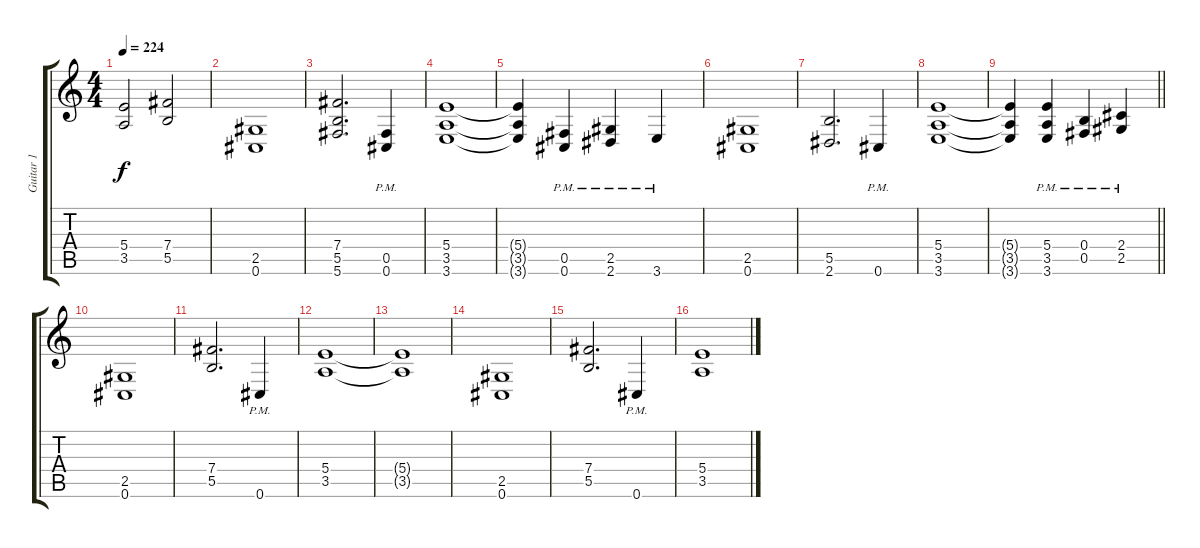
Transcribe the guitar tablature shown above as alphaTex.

\track ("Guitar 1" "Guitar 1") {instrument distortionguitar}
\staff {score tabs}
\tuning (Db4 Ab3 E3 B2 Gb2 Db2) {hide}
\ts (4 4)
\tempo 224
\clef g2
\ks c
(5.4{t} 3.5{t}).2{dy f} (7.4 5.5).2 |
(2.5 0.6).1 |
(7.4 5.5 5.6).2{d} (0.5{pm} 0.6{pm}).4 |
(5.4 3.5 3.6).1 |
(5.4{t} 3.5{t} 3.6{t}).4 (0.5{pm} 0.6{pm}).4 (2.5{pm} 2.6{pm}).4 3.6{pm}.4 |
(2.5 0.6).1 |
(5.5 2.6).2{d} 0.6{pm}.4 |
(5.4 3.5 3.6).1 |
\barLineRight lightlight
(5.4{t} 3.5{t} 3.6{t}).4 (5.4{pm} 3.5{pm} 3.6{pm}).4 (0.4{pm} 0.5{pm}).4 (2.4{pm} 2.5{pm}).4 |
(2.5 0.6).1{volume 16 balance 8} |
(7.4 5.5).2{d} 0.6{pm}.4 |
(5.4 3.5).1 |
(5.4{t} 3.5{t}).1 |
(2.5 0.6).1 |
(7.4 5.5).2{d} 0.6{pm}.4 |
(5.4 3.5).1
